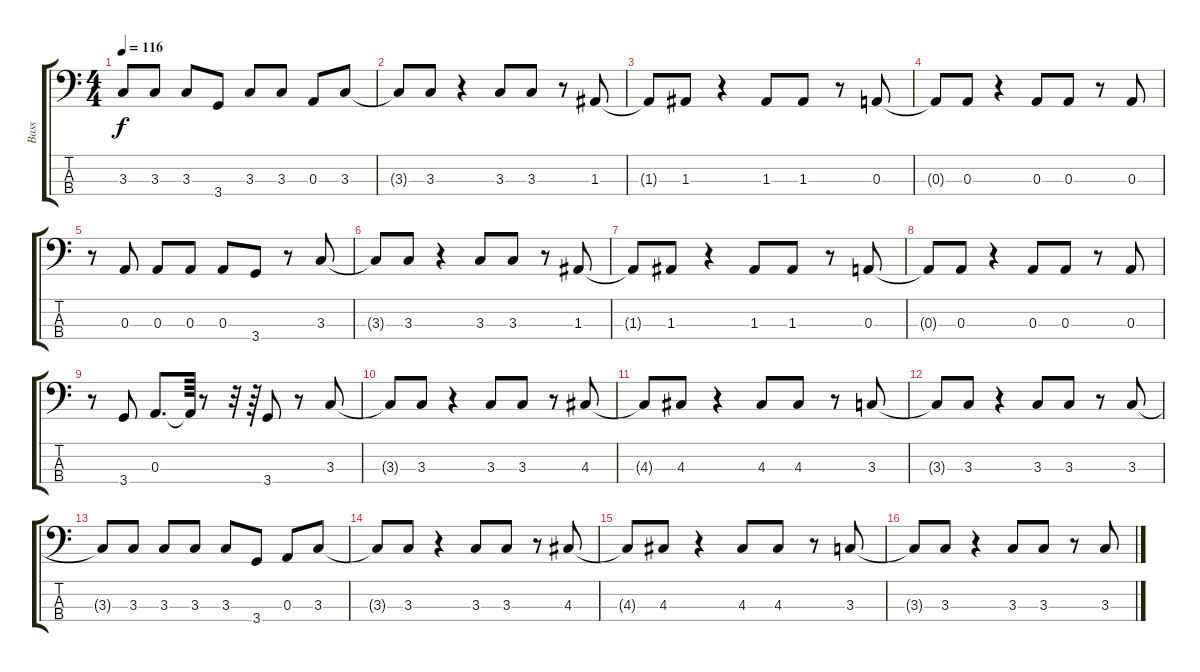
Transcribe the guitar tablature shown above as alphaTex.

\track ("Bass" "Bass") {instrument electricbassfinger}
\staff {score tabs}
\tuning (G2 D2 A1 E1) {hide}
\ts (4 4)
\tempo 116
\clef f4
\ks c
3.3{t}.8{dy f} 3.3.8 3.3.8 3.4.8 3.3.8 3.3.8 0.3.8 3.3.8 |
3.3{t}.8 3.3.8 r.4 3.3.8 3.3.8 r.8 1.3.8 |
1.3{t}.8 1.3.8 r.4 1.3.8 1.3.8 r.8 0.3.8 |
0.3{t}.8 0.3.8 r.4 0.3.8 0.3.8 r.8 0.3.8 |
r.8 0.3.8 0.3.8 0.3.8 0.3.8 3.4.8 r.8 3.3.8 |
3.3{t}.8 3.3.8 r.4 3.3.8 3.3.8 r.8 1.3.8 |
1.3{t}.8 1.3.8 r.4 1.3.8 1.3.8 r.8 0.3.8 |
0.3{t}.8 0.3.8 r.4 0.3.8 0.3.8 r.8 0.3.8 |
r.8 3.4.8 0.3.8{d} 0.3{t}.64 r.8 r.32 r.64 3.4.8 r.8 3.3.8 |
3.3{t}.8 3.3.8 r.4 3.3.8 3.3.8 r.8 4.3.8 |
4.3{t}.8 4.3.8 r.4 4.3.8 4.3.8 r.8 3.3.8 |
3.3{t}.8 3.3.8 r.4 3.3.8 3.3.8 r.8 3.3.8 |
3.3{t}.8 3.3.8 3.3.8 3.3.8 3.3.8 3.4.8 0.3.8 3.3.8 |
3.3{t}.8 3.3.8 r.4 3.3.8 3.3.8 r.8 4.3.8 |
4.3{t}.8 4.3.8 r.4 4.3.8 4.3.8 r.8 3.3.8 |
3.3{t}.8 3.3.8 r.4 3.3.8 3.3.8 r.8 3.3.8
